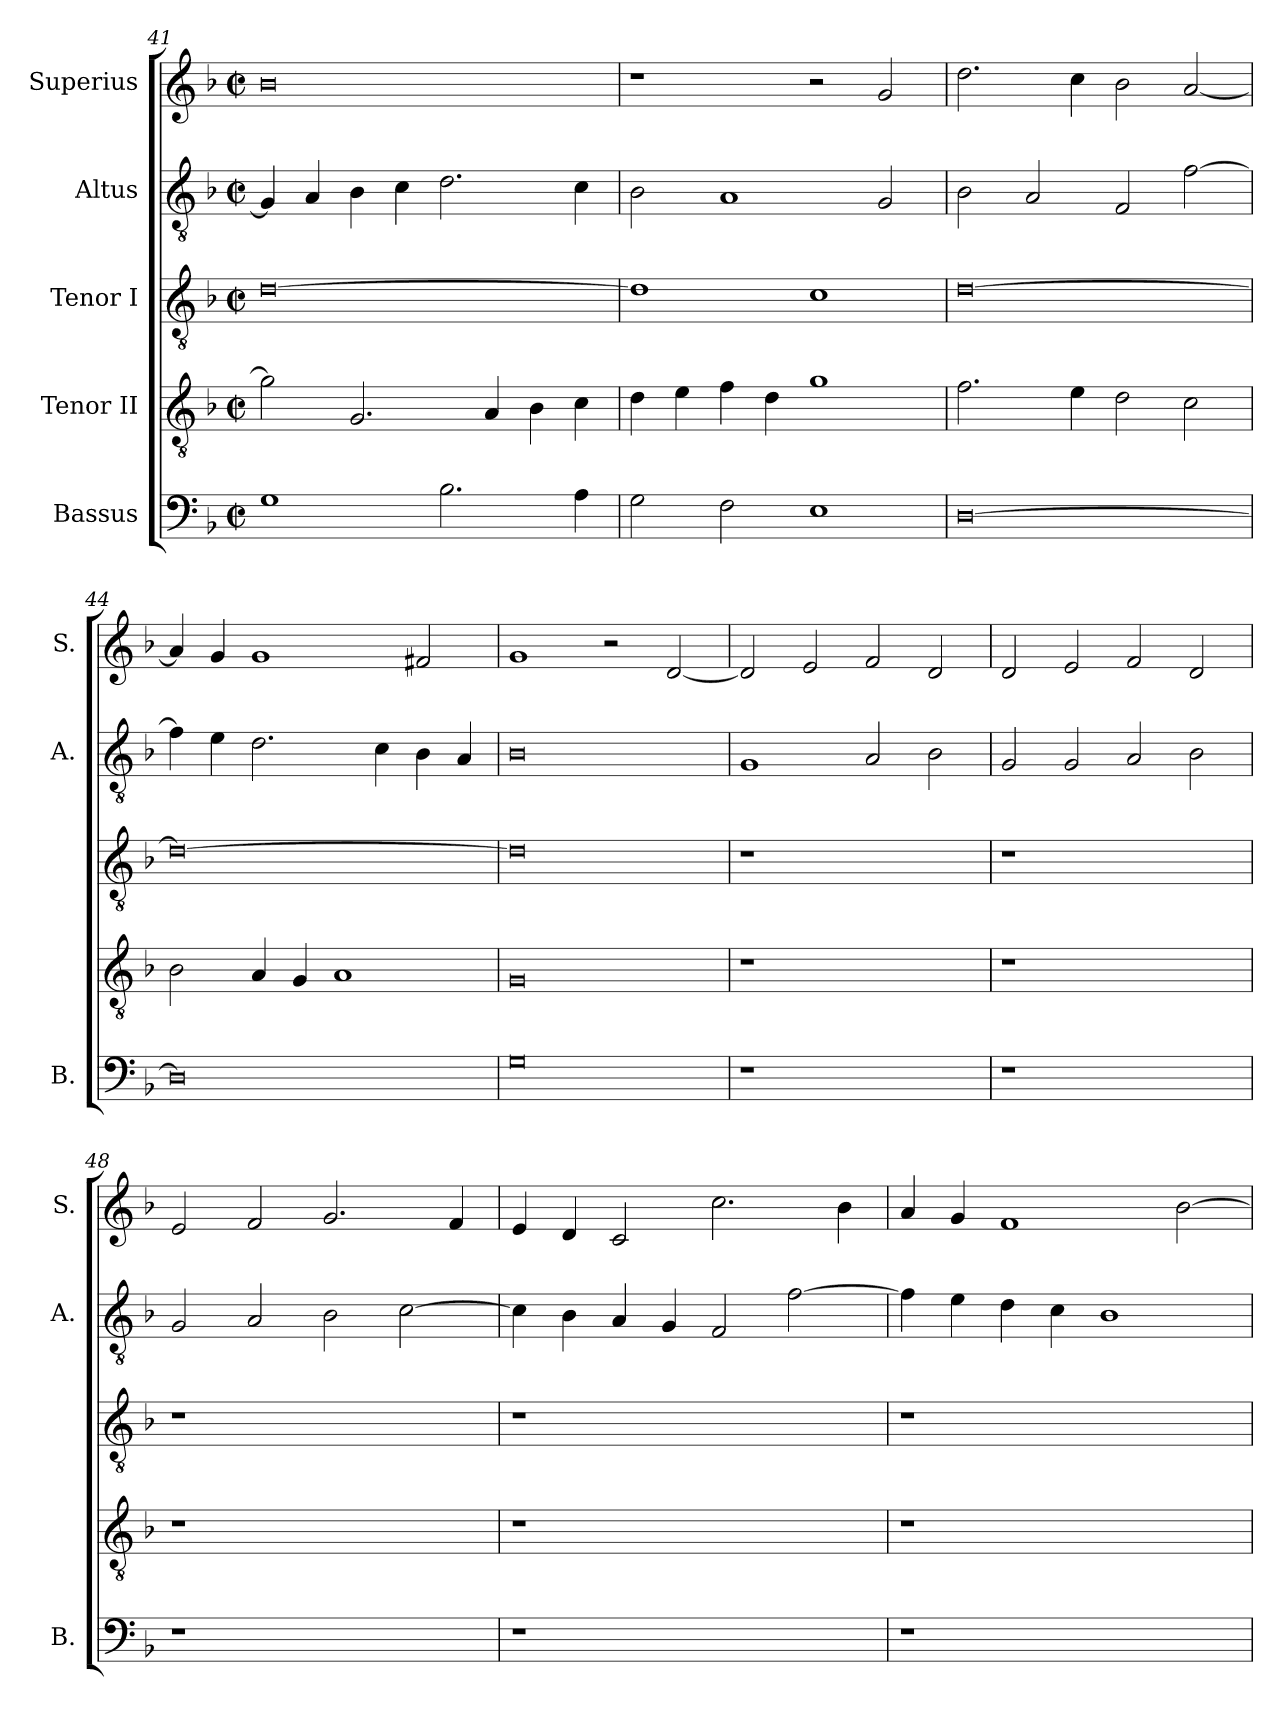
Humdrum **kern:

**kern	**kern	**kern	**kern	**kern
*part5	*part4	*part3	*part2	*part1
*staff5	*staff4	*staff3	*staff2	*staff1
*I"Bassus	*I"Tenor II	*I"Tenor I	*I"Altus	*I"Superius
*I'B.	*	*	*I'A.	*I'S.
*clefF4	*clefGv2	*clefGv2	*clefGv2	*clefG2
*	*ITrd7c12	*ITrd7c12	*ITrd7c12	*
*k[b-]	*k[b-]	*k[b-]	*k[b-]	*k[b-]
*F:	*F:	*F:	*F:	*F:
*M2/2	*M2/2	*M2/2	*M2/2	*M2/2
*met(c|)	*met(c|)	*met(c|)	*met(c|)	*met(c|)
=41	=41	=41	=41	=41
1Gi	2Gi\]	[>0Di	4GGi/]	0b-i
.	.	.	4AAi/	.
.	2.GGi/	.	4BB-i\	.
.	.	.	4Ci\	.
2.B-i\	.	.	2.Di\	.
.	4AAi/	.	.	.
.	4BB-i\	.	.	.
4Ai\	4Ci\	.	4Ci\	.
=42	=42	=42	=42	=42
2Gi\	4Di\	1Di]	2BB-i\	1r
.	4Ei\	.	.	.
2Fi\	4Fi\	.	1AAi	.
.	4Di\	.	.	.
1Ei	1Gi	1Ci	.	2r
.	.	.	2GGi/	2gi/
!!LO:PB:g=z
=43	=43	=43	=43	=43
[>0Di	2.Fi\	[>0Di	2BB-i\	2.ddi\
.	.	.	2AAi/	.
.	4Ei\	.	.	4cci\
.	2Di\	.	2FFi/	2b-i\
.	2Ci\	.	[>2Fi\	[<2ai/
=44	=44	=44	=44	=44
0Di]	2BB-i\	0Di_>	4Fi\]	4ai/]
.	.	.	4Ei\	4gi/
.	4AAi/	.	2.Di\	1gi
.	4GGi/	.	.	.
.	1AAi	.	.	.
.	.	.	4Ci\	.
.	.	.	4BB-i\	2f#Xi/
.	.	.	4AAi/	.
=45	=45	=45	=45	=45
0Gi	0GGi	0Di]	0BB-i	1gi
.	.	.	.	2r
.	.	.	.	[<2di/
=46	=46	=46	=46	=46
!LO:N:vis=1	!LO:N:vis=1	!LO:N:vis=1	!	!
1r	1r	1r	1GGi	2di/]
.	.	.	.	2ei/
1ryy	1ryy	1ryy	2AAi/	2fi/
.	.	.	2BB-i\	2di/
=47	=47	=47	=47	=47
!LO:N:vis=1	!LO:N:vis=1	!LO:N:vis=1	!	!
1r	1r	1r	2GGi/	2di/
.	.	.	2GGi/	2ei/
1ryy	1ryy	1ryy	2AAi/	2fi/
.	.	.	2BB-i\	2di/
!!LO:LB:g=z
=48	=48	=48	=48	=48
!LO:N:vis=1	!LO:N:vis=1	!LO:N:vis=1	!	!
1r	1r	1r	2GGi/	2ei/
.	.	.	2AAi/	2fi/
1ryy	1ryy	1ryy	2BB-i\	2.gi/
.	.	.	[>2Ci\	.
.	.	.	.	4fi/
=49	=49	=49	=49	=49
!LO:N:vis=1	!LO:N:vis=1	!LO:N:vis=1	!	!
1r	1r	1r	4Ci\]	4ei/
.	.	.	4BB-i\	4di/
.	.	.	4AAi/	2ci/
.	.	.	4GGi/	.
1ryy	1ryy	1ryy	2FFi/	2.cci\
.	.	.	[>2Fi\	.
.	.	.	.	4b-i\
=50	=50	=50	=50	=50
!LO:N:vis=1	!LO:N:vis=1	!LO:N:vis=1	!	!
1r	1r	1r	4Fi\]	4ai/
.	.	.	4Ei\	4gi/
.	.	.	4Di\	1fi
.	.	.	4Ci\	.
1ryy	1ryy	1ryy	1BB-i	.
.	.	.	.	[>2b-i\
=	=	=	=	=
*-	*-	*-	*-	*-
